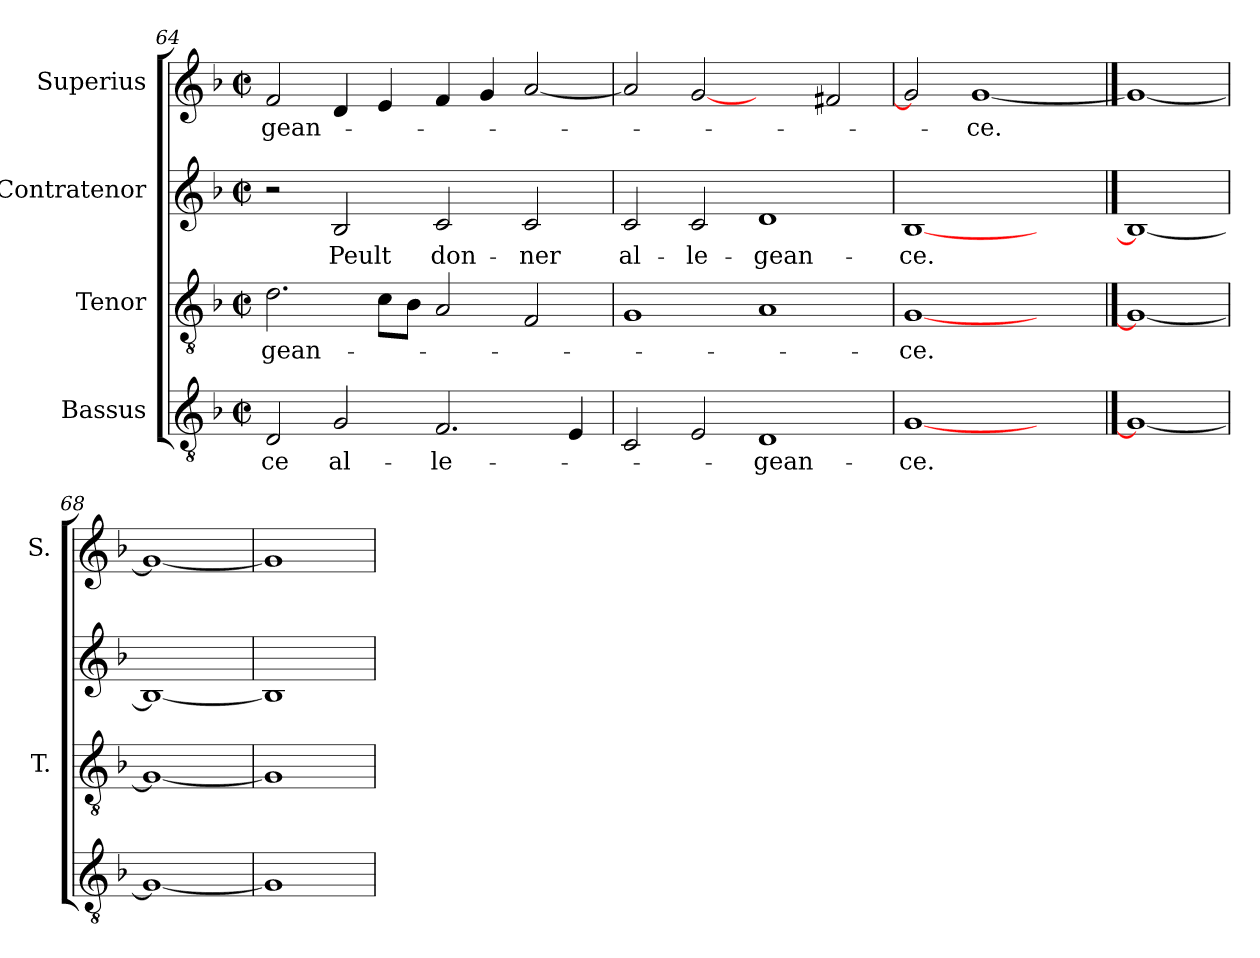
**kern	**text	**kern	**text	**kern	**text	**kern	**text
*part4	*part4	*part3	*part3	*part2	*part2	*part1	*part1
*staff4	*staff4	*staff3	*staff3	*staff2	*staff2	*staff1	*staff1
*I"Bassus	*	*I"Tenor	*	*I"Contratenor	*	*I"Superius	*
*	*	*I'T.	*	*	*	*I'S.	*
*clefGv2	*	*clefGv2	*	*clefG2	*	*clefG2	*
*k[b-]	*	*k[b-]	*	*k[b-]	*	*k[b-]	*
*F:	*	*F:	*	*F:	*	*F:	*
*M2/2	*	*M2/2	*	*M2/2	*	*M2/2	*
*met(c|)	*	*met(c|)	*	*met(c|)	*	*met(c|)	*
=64	=64	=64	=64	=64	=64	=64	=64
2D/	-ce	2.d\	-gean-	2r	.	2f/	-gean-
2G/	al-	.	.	2B-/	Peult	4d/	.
.	.	8c\L	.	.	.	4e/	.
.	.	8B-\J	.	.	.	.	.
2.F/	-le-	2A/	.	2c/	don-	4f/	.
.	.	.	.	.	.	4g/	.
.	.	2F/	.	2c/	-ner	[2a/	.
4E/	.	.	.	.	.	.	.
=65	=65	=65	=65	=65	=65	=65	=65
2C/	.	1G/	.	2c/	al-	2a/]	.
2E/	.	.	.	2c/	-le-	[2g/	.
1D/	-gean-	1A/	.	1d/	-gean-	2ryy	.
.	.	.	.	.	.	2f#X/	.
=66	=66	=66	=66	=66	=66	=66	=66
[1G/	-ce.	[1G/	-ce.	[1B-/	-ce.	2g/]	.
.	.	.	.	.	.	[1g/	-ce.
2ryy	.	2ryy	.	2ryy	.	.	.
==67	==67	==67	==67	==67	==67	==67	==67
1G/_	.	1G/_	.	1B-/_	.	1g/_	.
=68	=68	=68	=68	=68	=68	=68	=68
1G/_	.	1G/_	.	1B-/_	.	1g/_	.
=69	=69	=69	=69	=69	=69	=69	=69
1G/]	.	1G/]	.	1B-/]	.	1g/]	.
=	=	=	=	=	=	=	=
*-	*-	*-	*-	*-	*-	*-	*-
